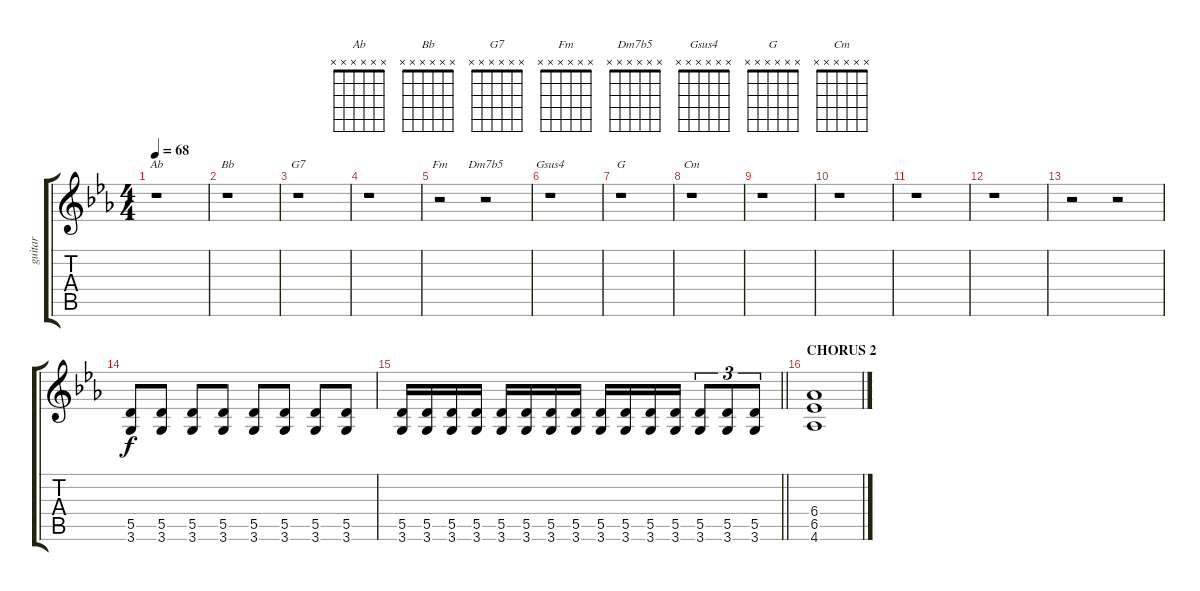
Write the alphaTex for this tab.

\track ("guitar" "guitar") {instrument distortionguitar}
\staff {score tabs}
\tuning (E4 B3 G3 D3 A2 E2) {hide}
\chord ("Ab" x x x x x x)
\chord ("Bb" x x x x x x)
\chord ("G7" x x x x x x)
\chord ("Fm" x x x x x x)
\chord ("Dm7b5" x x x x x x)
\chord ("Gsus4" x x x x x x)
\chord ("G" x x x x x x)
\chord ("Cm" x x x x x x)
\ts (4 4)
\tempo 68
\clef g2
\ks cminor
r.1{ch "Ab" dy f} |
r.1{ch "Bb"} |
r.1{ch "G7"} |
r.1 |
r.2{ch "Fm"} r.2{ch "Dm7b5"} |
r.1{ch "Gsus4"} |
r.1{ch "G"} |
r.1{ch "Cm"} |
r.1 |
r.1 |
r.1 |
r.1 |
r.2 r.2 |
(5.5 3.6).8 (5.5 3.6).8 (5.5 3.6).8 (5.5 3.6).8 (5.5 3.6).8 (5.5 3.6).8 (5.5 3.6).8 (5.5 3.6).8 |
\barLineRight lightlight
(5.5 3.6).16 (5.5 3.6).16 (5.5 3.6).16 (5.5 3.6).16 (5.5 3.6).16 (5.5 3.6).16 (5.5 3.6).16 (5.5 3.6).16 (5.5 3.6).16 (5.5 3.6).16 (5.5 3.6).16 (5.5 3.6).16 (5.5 3.6).8{tu (3 2)} (5.5 3.6).8{tu (3 2)} (5.5 3.6).8{tu (3 2)} |
\section ("" "CHORUS 2")
(6.4 6.5 4.6).1
